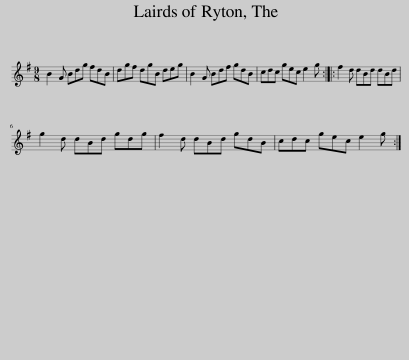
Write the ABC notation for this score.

X:1
L:1/8
M:9/8
I:linebreak $
K:G
V:1 treble
V:1
 B2 G Bdg fdB | dgf dgB deg | B2 G Bdf gdB | cdc gec e2 g :: f2 d dBd dBd |$ %5
 g2 d dBd gdg | f2 d dBd gdB | cdc gec e2 g :| %8
